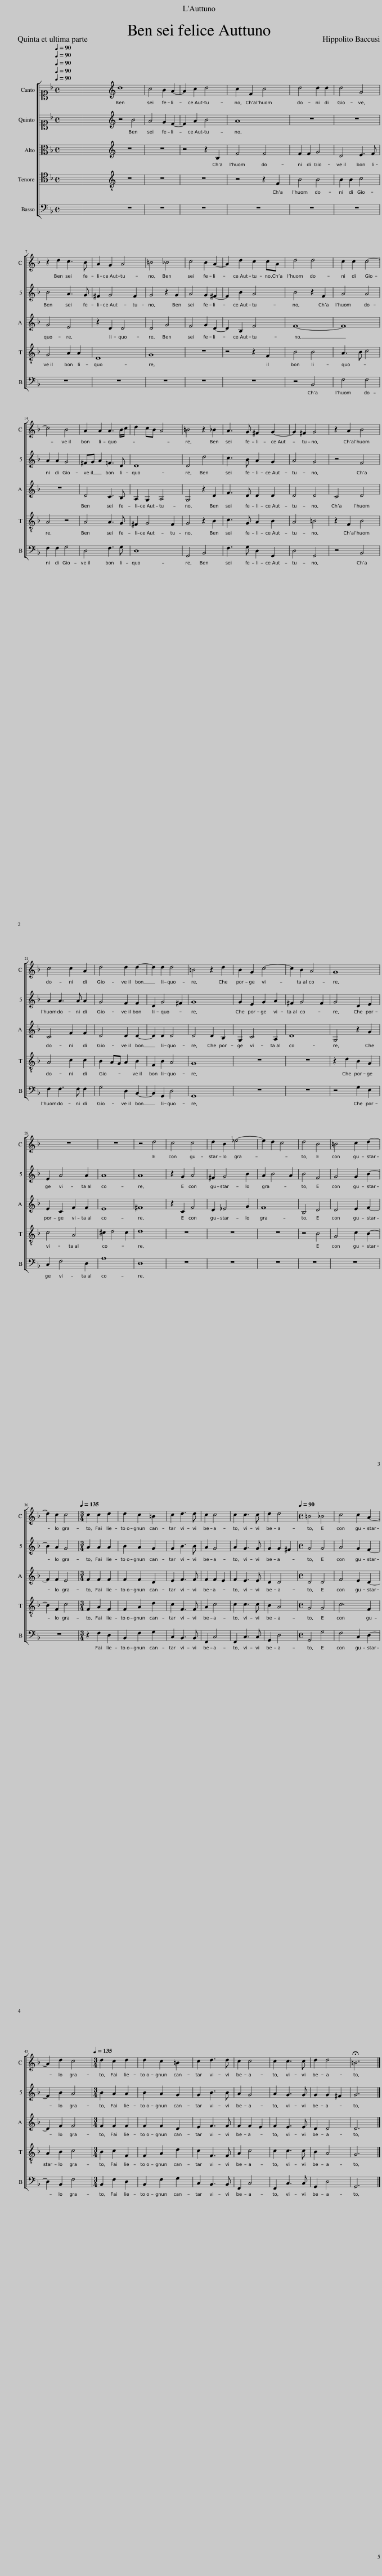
X:1
%%score [ 1 2 3 4 5 ]
L:1/8
Q:1/4=90
M:4/4
I:linebreak $
K:F
V:1 alto1
V:2 alto1
V:3 alto
V:4 tenor
V:5 bass
V:1
 x8 | x8 | d8 | c4 B2 A2- | A2 c2 d4 | %5
 c2 F2 c4 | d4 d2 d2 | d4 G4 |$ z2 d2 c3 B | A2 G2 A4 | %10
 =B4 _B4 | c4 B2 A2- | A2 d2 c2 cA | d4 d4 | c2 c2 c4- |$ %15
 c4 B4 | A2 A2 A3 B/c/ | d2 cB A4 | =B4 z2 _B2 | A3 G ^F2 G2- | %20
 G2 ^F2 G4 | z2 A2 B4 |$ c4 c2 A2 | d4 d2 d2- | d2 d2 d4 | %25
 =B4 z2 d2 | B2 G2 c4- | c2 B2 A4 | G8 |$ z8 | %30
 z8 | z4 d4 | c4 c4 | d2 B2 _e4- | e2 d2 c4 | %35
 d4 B4 | =B4 c2 d2- |$ d2 c2 c4 |[M:3/4][Q:1/4=135] c2 c2 d2 | d2 c2 =B2 | %40
 c2 d3 d | c2 c4 | c2 c3 c | d2 d4 |[M:4/4][Q:1/4=90] =B4 _B4 | %45
 c4 c2 A2- |$ A2 d2 c4 |[M:3/4][Q:1/4=135] d2 c2 d2 | d2 c2 =B2 | c2 d3 d | %50
 c2 c4 | c2 c3 c | d2 d4 | !fermata!=B6 |] %54
V:2
 x8 | x8 | z4 B4 | A4 G2 F2- | F2 A2 B4 | %5
 A8 | z8 | z8 |$ B4 A3 G | ^F2 G4 F2 | %10
 G4 z2 G2 | A4 G2 ^F2- | F2 B2 A4 | B4 z2 F2 | A4 A4 |$ %15
 A2 A2 G4 | ^FG A2 =F3 D | D8 | D4 d4 | c3 B A2 G2 | %20
 A4 G4 | z4 F4 |$ A2 A3 A A2 | G4 F2 F2 | D2 G4 ^F2 | %25
 G8 | G2 E2 G2 A2 | ^F2 G4 F2 | G4 D2 E2 |$ E2 A4 A2 | %30
 A8 | A8 | z2 G2 A4 | ^F2 G4 B2 | A2 B4 A2 | %35
 B4 F4 | G4 G2 B2- |$ B2 A2 G4 |[M:3/4] A2 A2 A2 | B2 A2 G2 | %40
 G2 B3 B | A2 G4 | A2 G3 G | G2 G2 ^F2 |[M:4/4] G4 G4 | %45
 A4 G2 F2- |$ F2 B2 A4 |[M:3/4] B2 A2 A2 | B2 A2 G2 | G2 B3 B | %50
 A2 G4 | A2 G3 G | G2 G2 ^F2 | G6 |] %54
V:3
 x8 | x8 | z8 | z8 | z4 z2 B,2 | %5
 F4 F4 | F2 F2 G4 | D4 E3 F |$ G4 E4 | z2 D2 D4 | %10
 D4 G4 | F4 G2 D2- | D2 B,2 F4 | F8- | F8 |$ %15
 z8 | D4 C3 B, | A,2 G,2 A,4 | G,4 z2 D2 | F3 D D2 D2 | %20
 D4 D4 | C4 D4 |$ C4 F2 F2 | D4 D2 D2- | D2 D2 D4 | %25
 D4 D2 B,2 | G,2 C4 A,2 | D8 | G,4 z2 G2 |$ E2 C2 F2 F2 | %30
 E8 | ^F8 | z2 C2 F4 | D2 _E4 G2 | F8 | %35
 B,4 D4 | D4 E2 F2- |$ F2 F2 E4 |[M:3/4] F2 F2 F2 | F2 F2 D2 | %40
 E2 F3 F | F2 F2 E2 | F2 E3 E | D2 D4 |[M:4/4] D4 D4 | %45
 F4 E2 D2- |$ D2 F2 F4 |[M:3/4] F2 F2 F2 | F2 F2 D2 | E2 F3 F | %50
 F2 F2 E2 | F2 E3 E | D2 D4 | D6 |] %54
V:4
 x8 | x8 | z8 | z8 | z8 | %5
 z4 z2 F,2 | B,4 B,4 | B,2 B,2 C4 |$ G,4 A,2 A,2 | D,8 | %10
 G,8 | z8 | z4 z2 F,2 | B,4 B,4 | A,3 B, C4 |$ %15
 A,4 z4 | A,4 A,3 G, | ^F,2 G,4 F,2 | G,4 z2 B,2 | C3 G, A,2 B,2 | %20
 A,4 =B,4 | z2 F,2 B,4 |$ A,4 C2 C2 | B,2 A,G, A,2 B,2 | F,2 B,2 A,4 | %25
 G,8 | z8 | z8 | z2 D2 B,2 G,2 |$ C4 A,4 | %30
 ^C2 D4 C2 | D8 | z8 | z8 | z8 | %35
 z4 B,4 | G,4 C2 B,2- |$ B,2 F,2 C4 |[M:3/4] F,2 A,2 F,2 | F,2 A,2 D2 | %40
 C2 F,3 F, | A,2 C4 | C2 C3 C | B,2 A,4 |[M:4/4] G,4 G,4 | %45
 C6 F,2 |$ A,2 B,2 C4 |[M:3/4] B,2 C2 F,2 | F,2 A,2 D2 | C2 F,3 F, | %50
 A,2 C4 | C2 C3 C | B,2 A,4 | G,6 |] %54
V:5
 x8 | x8 | z8 | z8 | z8 | %5
 z8 | z8 | z8 |$ z8 | z8 | %10
 z8 | z8 | z8 | z4 B,,4 | F,4 F,4 |$ %15
 F,2 F,2 G,4 | D,4 F,3 G, | D,8 | G,,4 B,,4 | F,3 G, D,2 G,,2 | %20
 D,4 G,,4 | z4 B,,4 |$ F,2 F,3 F, F,2 | G,4 D,2 B,,2- | B,,2 G,,2 D,4 | %25
 G,,8 | z8 | z8 | z4 G,2 E,2 |$ C,2 F,4 D,2 | %30
 A,8 | D,8 | z8 | z8 | z8 | %35
 z8 | z8 |$ z8 |[M:3/4] z2 F,2 D,2 | B,,2 F,2 G,2 | %40
 C,2 B,,3 B,, | F,,2 C,4 | F,,2 C,3 C, | G,,2 D,4 |[M:4/4] G,,4 G,4 | %45
 F,4 C,2 D,2- |$ D,2 B,,2 F,4 |[M:3/4] B,,2 F,2 D,2 | B,,2 F,2 G,2 | C,2 B,,3 B,, | %50
 F,,2 C,4 | F,,2 C,3 C, | G,,2 D,4 | G,,6 |] %54
